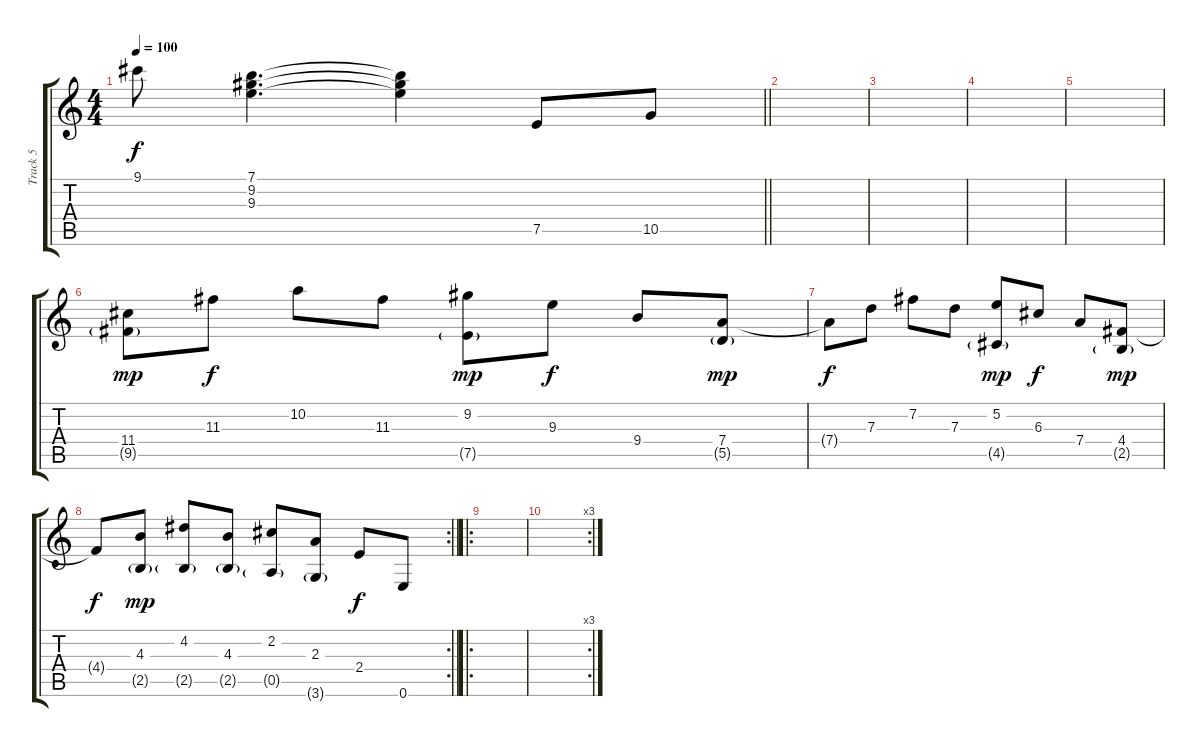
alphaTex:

\track ("Track 5" "Track 5") {instrument acousticguitarsteel}
\staff {score tabs}
\tuning (E4 B3 G3 D3 A2 E2) {hide}
\ts (4 4)
\tempo 100
\clef g2
\barLineRight lightlight
\ks c
9.1{t}.8{dy f} (7.1 9.2 9.3).4{d} (7.1{t} 9.2{t} 9.3{t}).4 7.5.8 10.5.8 |
|
|
|
|
(11.4 9.5{g}).8{dy mp} 11.3.8{dy f} 10.2.8 11.3.8 (9.2 7.5{g}).8{dy mp} 9.3.8{dy f} 9.4.8 (7.4 5.5{g}).8{dy mp} |
7.4{t}.8{dy f} 7.3.8 7.2.8 7.3.8 (5.2 4.5{g}).8{dy mp} 6.3.8{dy f} 7.4.8 (4.4 2.5{g}).8{dy mp} |
\rc 2
\barLineRight lightlight
4.4{t}.8{dy f} (4.3 2.5{g}).8{dy mp} (4.2 2.5{g}).8 (4.3 2.5{g}).8 (2.2 0.5{g}).8 (2.3 3.6{g}).8 2.4.8{dy f} 0.6.8 |
\ro
|
\rc 3
